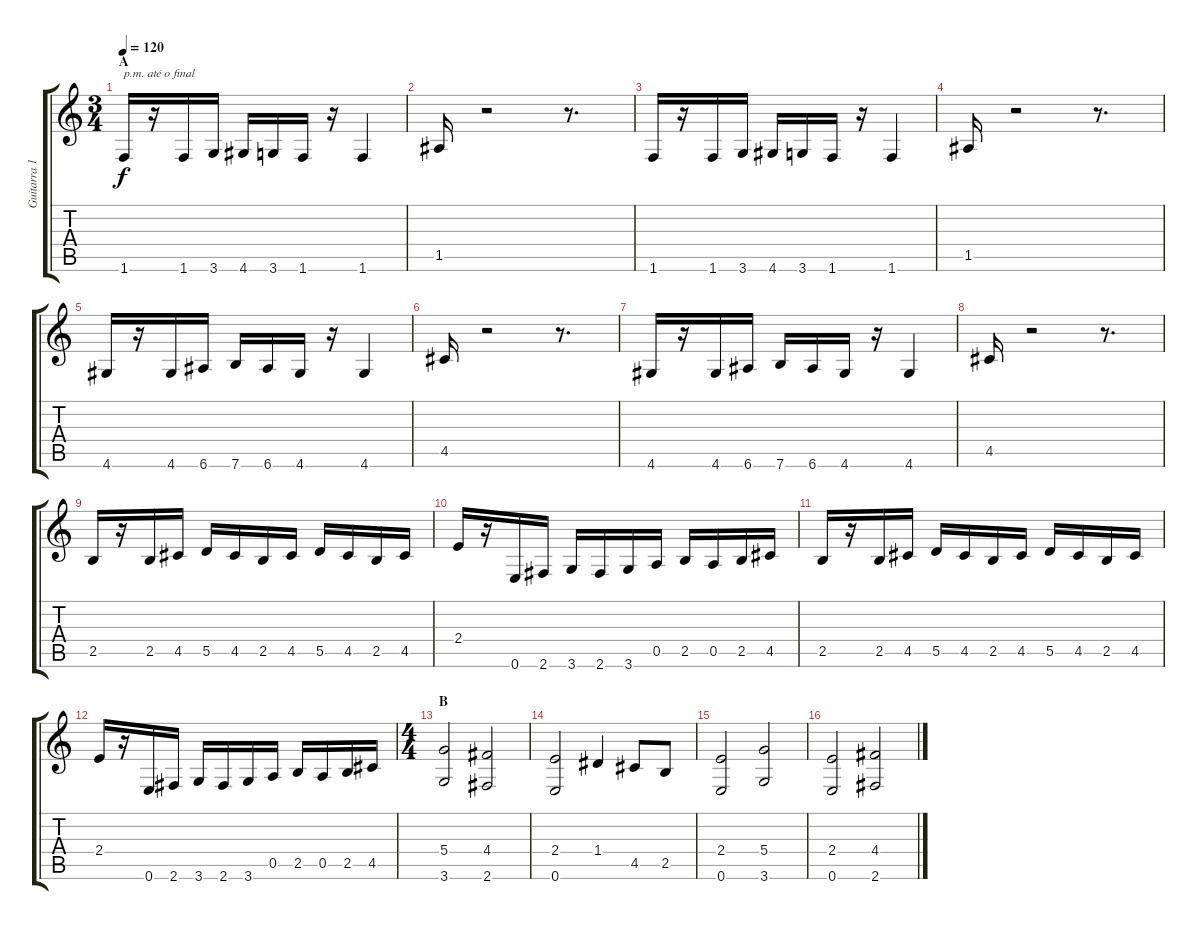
\track ("Guitarra 1" "Guitarra 1") {instrument overdrivenguitar}
\staff {score tabs}
\tuning (E4 B3 G3 D3 A2 E2) {hide}
\ts (3 4)
\section ("" "A")
\tempo 120
\clef g2
\ks c
1.6.16{txt "p.m. até o final" dy f instrument overdrivenguitar} r.16 1.6.16 3.6.16 4.6.16 3.6.16 1.6.16 r.16 1.6.4 |
1.5.16 r.2 r.8{d} |
1.6.16 r.16 1.6.16 3.6.16 4.6.16 3.6.16 1.6.16 r.16 1.6.4 |
1.5.16 r.2 r.8{d} |
4.6.16 r.16 4.6.16 6.6.16 7.6.16 6.6.16 4.6.16 r.16 4.6.4 |
4.5.16 r.2 r.8{d} |
4.6.16 r.16 4.6.16 6.6.16 7.6.16 6.6.16 4.6.16 r.16 4.6.4 |
4.5.16 r.2 r.8{d} |
2.5.16 r.16 2.5.16 4.5.16 5.5.16 4.5.16 2.5.16 4.5.16 5.5.16 4.5.16 2.5.16 4.5.16 |
2.4.16 r.16 0.6.16 2.6.16 3.6.16 2.6.16 3.6.16 0.5.16 2.5.16 0.5.16 2.5.16 4.5.16 |
2.5.16 r.16 2.5.16 4.5.16 5.5.16 4.5.16 2.5.16 4.5.16 5.5.16 4.5.16 2.5.16 4.5.16 |
2.4.16 r.16 0.6.16 2.6.16 3.6.16 2.6.16 3.6.16 0.5.16 2.5.16 0.5.16 2.5.16 4.5.16 |
\ts (4 4)
\section ("" "B")
(5.4 3.6).2 (4.4 2.6).2 |
(2.4 0.6).2 1.4.4 4.5.8 2.5.8 |
(2.4 0.6).2 (5.4 3.6).2 |
(2.4 0.6).2 (4.4 2.6).2
